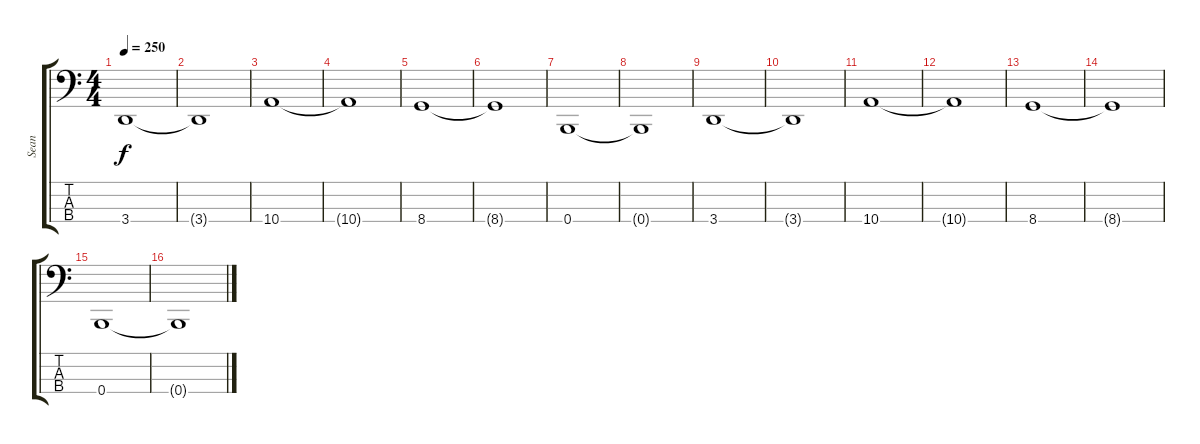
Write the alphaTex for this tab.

\track ("Sean" "Sean") {instrument electricbasspick}
\staff {score tabs}
\tuning (E2 B1 Gb1 B0) {hide}
\ts (4 4)
\tempo 250
\clef f4
\ks c
3.4.1{dy f} |
3.4{t}.1 |
10.4.1 |
10.4{t}.1 |
8.4.1 |
8.4{t}.1 |
0.4.1 |
0.4{t}.1 |
3.4.1 |
3.4{t}.1 |
10.4.1 |
10.4{t}.1 |
8.4.1 |
8.4{t}.1 |
0.4.1 |
0.4{t}.1
